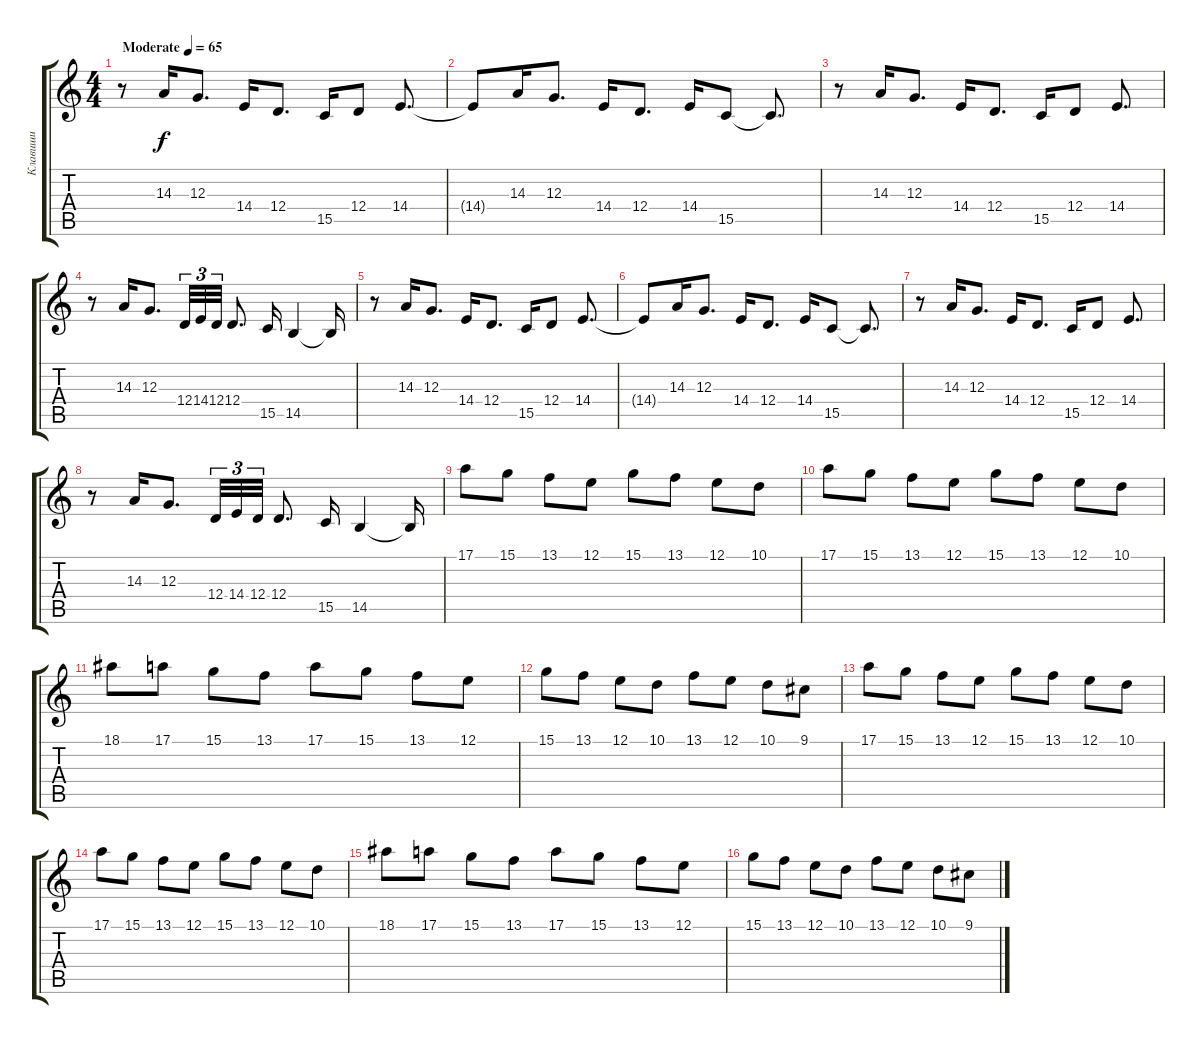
\track ("Клавиши" "Клавиши") {instrument sitar}
\staff {score tabs}
\tuning (E4 B3 G3 D3 A2 E2) {hide}
\ts (4 4)
\tempo (65 "Moderate")
\clef g2
\ks c
r.8{dy f instrument sitar} 14.3.16 12.3.8{d} 14.4.16 12.4.8{d} 15.5.16 12.4.8 14.4.8{d} |
14.4{t}.8 14.3.16 12.3.8{d} 14.4.16 12.4.8{d} 14.4.16 15.5.8 15.5{t}.8{d} |
r.8 14.3.16 12.3.8{d} 14.4.16 12.4.8{d} 15.5.16 12.4.8 14.4.8{d} |
r.8 14.3.16 12.3.8{d} 12.4.32{tu (3 2)} 14.4.32{tu (3 2)} 12.4.32{tu (3 2)} 12.4.8{d} 15.5.16 14.5.4 14.5{t}.16 |
r.8 14.3.16 12.3.8{d} 14.4.16 12.4.8{d} 15.5.16 12.4.8 14.4.8{d} |
14.4{t}.8 14.3.16 12.3.8{d} 14.4.16 12.4.8{d} 14.4.16 15.5.8 15.5{t}.8{d} |
r.8 14.3.16 12.3.8{d} 14.4.16 12.4.8{d} 15.5.16 12.4.8 14.4.8{d} |
r.8 14.3.16 12.3.8{d} 12.4.32{tu (3 2)} 14.4.32{tu (3 2)} 12.4.32{tu (3 2)} 12.4.8{d} 15.5.16 14.5.4 14.5{t}.16 |
17.1.8 15.1.8 13.1.8 12.1.8 15.1.8 13.1.8 12.1.8 10.1.8 |
17.1.8 15.1.8 13.1.8 12.1.8 15.1.8 13.1.8 12.1.8 10.1.8 |
18.1.8 17.1.8 15.1.8 13.1.8 17.1.8 15.1.8 13.1.8 12.1.8 |
15.1.8 13.1.8 12.1.8 10.1.8 13.1.8 12.1.8 10.1.8 9.1.8 |
17.1.8 15.1.8 13.1.8 12.1.8 15.1.8 13.1.8 12.1.8 10.1.8 |
17.1.8 15.1.8 13.1.8 12.1.8 15.1.8 13.1.8 12.1.8 10.1.8 |
18.1.8 17.1.8 15.1.8 13.1.8 17.1.8 15.1.8 13.1.8 12.1.8 |
15.1.8 13.1.8 12.1.8 10.1.8 13.1.8 12.1.8 10.1.8 9.1.8
